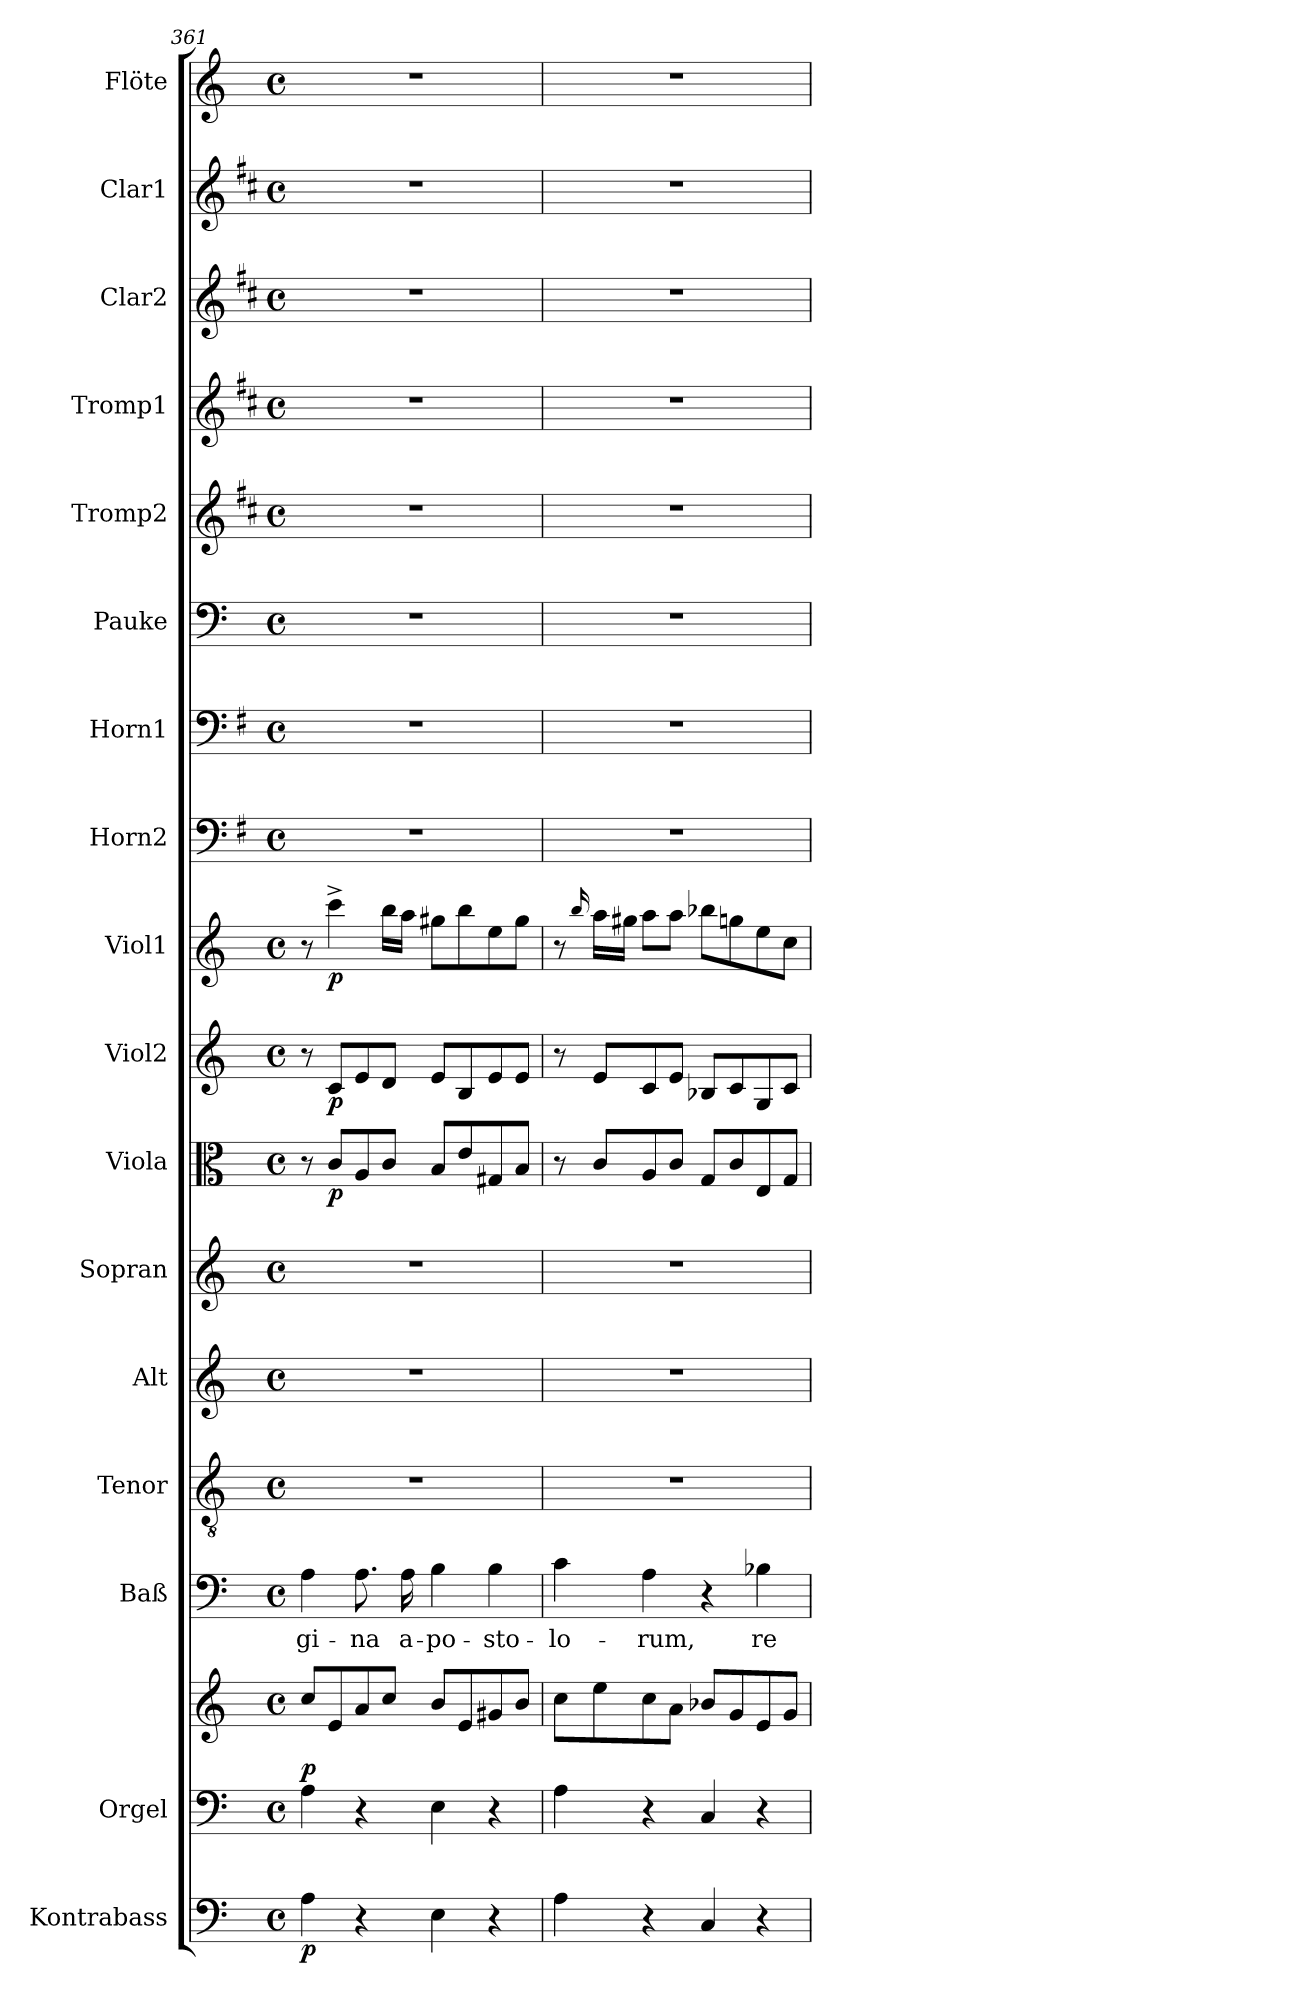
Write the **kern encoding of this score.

**kern	**dynam	**kern	**kern	**dynam	**kern	**text	**kern	**kern	**kern	**kern	**dynam	**kern	**dynam	**kern	**dynam	**kern	**kern	**kern	**kern	**kern	**kern	**kern	**kern
*part17	*part17	*part16	*part16	*part16	*part15	*part15	*part14	*part13	*part12	*part11	*part11	*part10	*part10	*part9	*part9	*part8	*part7	*part6	*part5	*part4	*part3	*part2	*part1
*staff18	*staff18	*staff17	*staff16	*staff16/17	*staff15	*staff15	*staff14	*staff13	*staff12	*staff11	*staff11	*staff10	*staff10	*staff9	*staff9	*staff8	*staff7	*staff6	*staff5	*staff4	*staff3	*staff2	*staff1
*I"Kontrabass	*	*I"Orgel	*	*	*I"Baß	*	*I"Tenor	*I"Alt	*I"Sopran	*I"Viola	*	*I"Viol2	*	*I"Viol1	*	*I"Horn2	*I"Horn1	*I"Pauke	*I"Tromp2	*I"Tromp1	*I"Clar2	*I"Clar1	*I"Flöte
*I'Kb	*	*	*	*	*I'B	*	*I'T	*I'A	*I'S	*I'Vla	*	*I'Vl2	*	*I'Vl1	*	*I'Hr2	*I'Hr1	*I'Pk	*I'Tr2	*I'Tr1	*I'Cl2	*I'Cl1	*I'Fl
*clefF4	*	*clefF4	*clefG2	*	*clefF4	*	*clefGv2	*clefG2	*clefG2	*clefC3	*	*clefG2	*	*clefG2	*	*clefF4	*clefF4	*clefF4	*clefG2	*clefG2	*clefG2	*clefG2	*clefG2
*ITrd7c12	*	*	*	*	*	*	*	*	*	*	*	*	*	*	*	*ITrd4c7	*ITrd4c7	*	*ITrd1c2	*ITrd1c2	*ITrd1c2	*ITrd1c2	*
*k[]	*	*k[]	*k[]	*	*k[]	*	*k[]	*k[]	*k[]	*k[]	*	*k[]	*	*k[]	*	*k[]	*k[]	*k[]	*k[]	*k[]	*k[]	*k[]	*k[]
*C:	*	*C:	*C:	*	*C:	*	*C:	*C:	*C:	*C:	*	*C:	*	*C:	*	*C:	*C:	*C:	*C:	*C:	*C:	*C:	*C:
*M4/4	*	*M4/4	*M4/4	*	*M4/4	*	*M4/4	*M4/4	*M4/4	*M4/4	*	*M4/4	*	*M4/4	*	*M4/4	*M4/4	*M4/4	*M4/4	*M4/4	*M4/4	*M4/4	*M4/4
*met(c)	*	*met(c)	*met(c)	*	*met(c)	*	*met(c)	*met(c)	*met(c)	*met(c)	*	*met(c)	*	*met(c)	*	*met(c)	*met(c)	*met(c)	*met(c)	*met(c)	*met(c)	*met(c)	*met(c)
=361	=361	=361	=361	=361	=361	=361	=361	=361	=361	=361	=361	=361	=361	=361	=361	=361	=361	=361	=361	=361	=361	=361	=361
!	!LO:DY:b	!	!	!LO:DY:a=2	!	!LO:LY:b	!	!	!	!	!	!	!	!	!	!	!	!	!	!	!	!	!
4AA\	p	4A\	8cc/L	p	4A\	-gi-	1r	1r	1r	8r	.	8r	.	8r	.	1r	1r	1r	1r	1r	1r	1r	1r
!	!	!	!	!	!	!	!	!	!	!	!LO:DY:b	!	!LO:DY:b	!	!LO:DY:b	!	!	!	!	!	!	!	!
.	.	.	8e/	.	.	.	.	.	.	8c/L	p	8c/L	p	4ccc^>\	p	.	.	.	.	.	.	.	.
!	!	!	!	!	!	!LO:LY:b	!	!	!	!	!	!	!	!	!	!	!	!	!	!	!	!	!
4r	.	4r	8a/	.	8.A\	-na	.	.	.	8A/	.	8e/	.	.	.	.	.	.	.	.	.	.	.
.	.	.	8cc/J	.	.	.	.	.	.	8c/J	.	8d/J	.	16bb\LL	.	.	.	.	.	.	.	.	.
!	!	!	!	!	!	!LO:LY:b	!	!	!	!	!	!	!	!	!	!	!	!	!	!	!	!	!
.	.	.	.	.	16A\	a-	.	.	.	.	.	.	.	16aa\JJ	.	.	.	.	.	.	.	.	.
!	!	!	!	!	!	!LO:LY:b	!	!	!	!	!	!	!	!	!	!	!	!	!	!	!	!	!
4EE\	.	4E\	8b/L	.	4B\	-po-	.	.	.	8B/L	.	8e/L	.	8gg#X\L	.	.	.	.	.	.	.	.	.
.	.	.	8e/	.	.	.	.	.	.	8e/	.	8B/	.	8bb\	.	.	.	.	.	.	.	.	.
!	!	!	!	!	!	!LO:LY:b	!	!	!	!	!	!	!	!	!	!	!	!	!	!	!	!	!
4r	.	4r	8g#X/	.	4B\	-sto-	.	.	.	8G#X/	.	8e/	.	8ee\	.	.	.	.	.	.	.	.	.
.	.	.	8b/J	.	.	.	.	.	.	8B/J	.	8e/J	.	8gg#\J	.	.	.	.	.	.	.	.	.
=362	=362	=362	=362	=362	=362	=362	=362	=362	=362	=362	=362	=362	=362	=362	=362	=362	=362	=362	=362	=362	=362	=362	=362
!	!	!	!	!	!	!LO:LY:b	!	!	!	!	!	!	!	!	!	!	!	!	!	!	!	!	!
4AA\	.	4A\	8cc\L	.	4c\	-lo-	1r	1r	1r	8r	.	8r	.	8r	.	1r	1r	1r	1r	1r	1r	1r	1r
.	.	.	.	.	.	.	.	.	.	.	.	.	.	16qqbb/	.	.	.	.	.	.	.	.	.
.	.	.	8ee\	.	.	.	.	.	.	8c/L	.	8e/L	.	16aa\LL	.	.	.	.	.	.	.	.	.
.	.	.	.	.	.	.	.	.	.	.	.	.	.	16gg#X\JJ	.	.	.	.	.	.	.	.	.
!	!	!	!	!	!	!LO:LY:b	!	!	!	!	!	!	!	!	!	!	!	!	!	!	!	!	!
4r	.	4r	8cc\	.	4A\	-rum,	.	.	.	8A/	.	8c/	.	8aa\L	.	.	.	.	.	.	.	.	.
.	.	.	8a\J	.	.	.	.	.	.	8c/J	.	8e/J	.	8aa\J	.	.	.	.	.	.	.	.	.
4CC/	.	4C/	8b-X/L	.	4r	.	.	.	.	8G/L	.	8B-X/L	.	8bb-X\L	.	.	.	.	.	.	.	.	.
.	.	.	8g/	.	.	.	.	.	.	8c/	.	8c/	.	8ggn\	.	.	.	.	.	.	.	.	.
!	!	!	!	!	!	!LO:LY:b	!	!	!	!	!	!	!	!	!	!	!	!	!	!	!	!	!
4r	.	4r	8e/	.	4B-X\	re-	.	.	.	8E/	.	8G/	.	8ee\	.	.	.	.	.	.	.	.	.
.	.	.	8g/J	.	.	.	.	.	.	8G/J	.	8c/J	.	8cc\J	.	.	.	.	.	.	.	.	.
=	=	=	=	=	=	=	=	=	=	=	=	=	=	=	=	=	=	=	=	=	=	=	=
*-	*-	*-	*-	*-	*-	*-	*-	*-	*-	*-	*-	*-	*-	*-	*-	*-	*-	*-	*-	*-	*-	*-	*-
